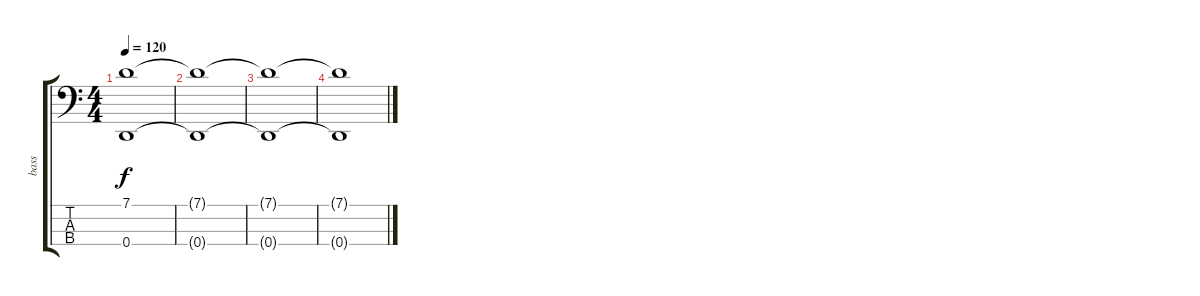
\track ("bass" "bass") {instrument electricbassfinger}
\staff {score tabs}
\tuning (G2 D2 A1 D1) {hide}
\ts (4 4)
\tempo 120
\clef f4
\ks c
(7.1{t} 0.4{t}).1{dy f} |
(7.1{t} 0.4{t}).1 |
(7.1{t} 0.4{t}).1 |
(7.1{t} 0.4{t}).1
